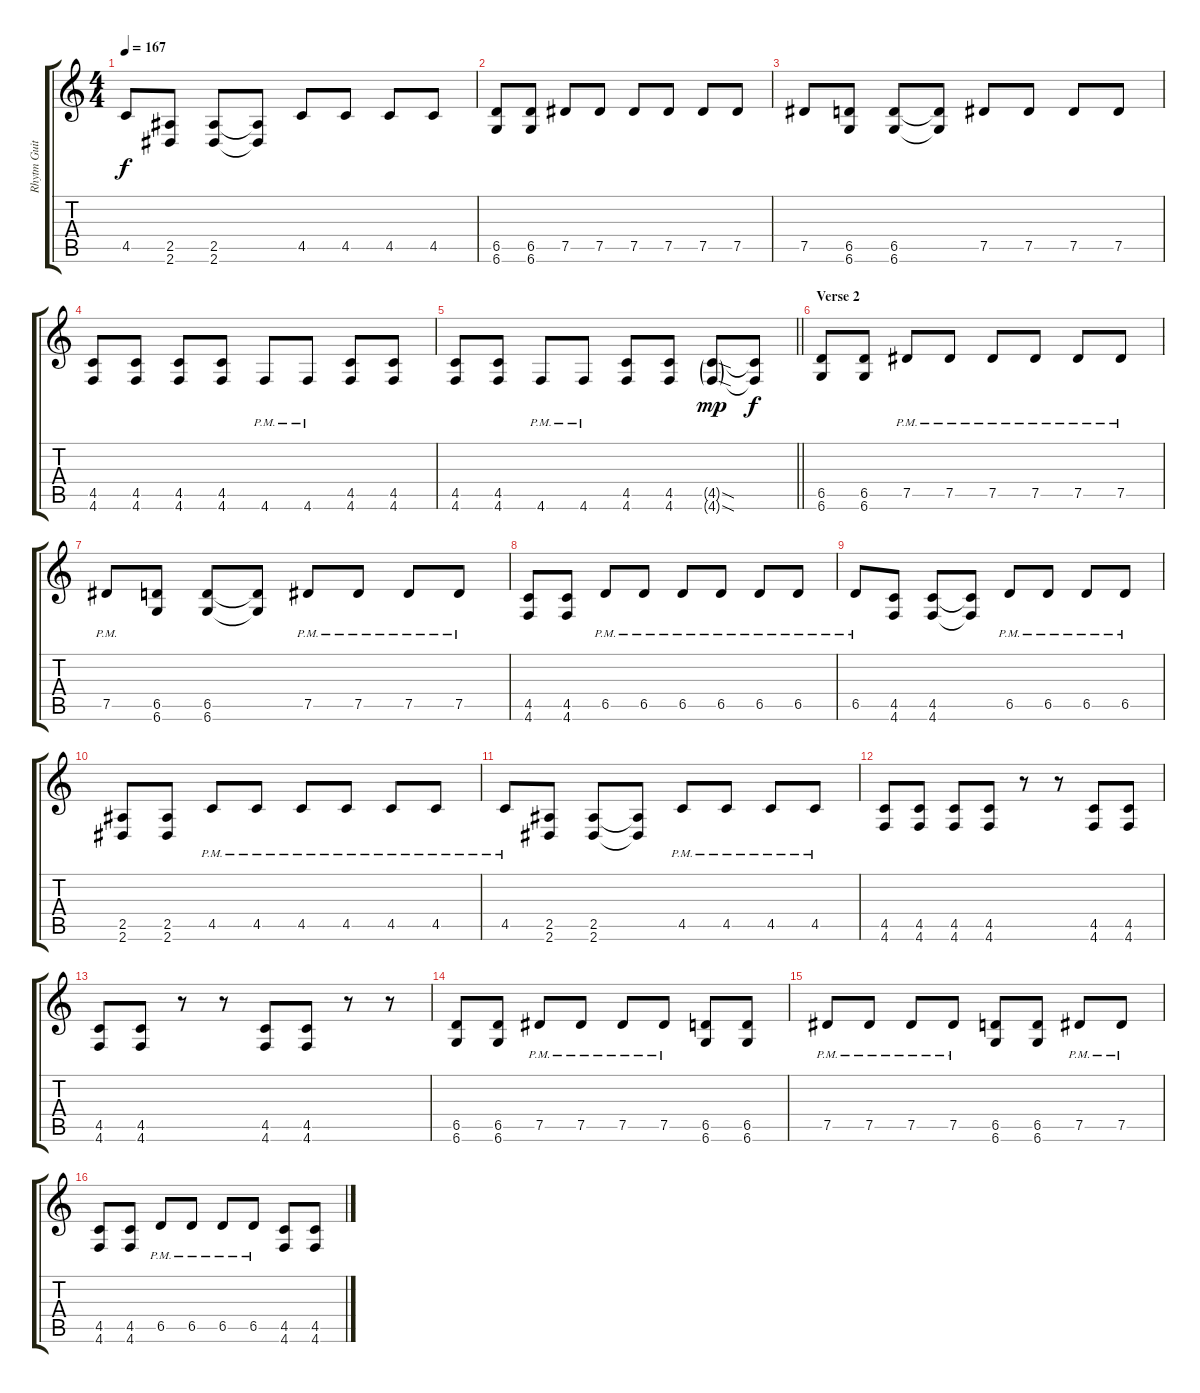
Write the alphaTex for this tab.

\track ("Rhytm Guitar [L]" "Rhytm Guit") {instrument distortionguitar}
\staff {score tabs}
\tuning (Eb4 Bb3 Gb3 Db3 Ab2 Db2) {hide}
\ts (4 4)
\tempo 167
\clef g2
\ks c
4.5.8{dy f} (2.5 2.6).8 (2.5 2.6).8 (2.5{t} 2.6{t}).8 4.5.8 4.5.8 4.5.8 4.5.8 |
(6.5 6.6).8 (6.5 6.6).8 7.5.8 7.5.8 7.5.8 7.5.8 7.5.8 7.5.8 |
7.5.8 (6.5 6.6).8 (6.5 6.6).8 (6.5{t} 6.6{t}).8 7.5.8 7.5.8 7.5.8 7.5.8 |
(4.5 4.6).8 (4.5 4.6).8 (4.5 4.6).8 (4.5 4.6).8 4.6{pm}.8 4.6{pm}.8 (4.5 4.6).8 (4.5 4.6).8 |
\barLineRight lightlight
(4.5 4.6).8 (4.5 4.6).8 4.6{pm}.8 4.6{pm}.8 (4.5 4.6).8 (4.5 4.6).8 (4.5{sod g} 4.6{sod g}).8{dy mp} (4.5{t} 4.6{t}).8{dy f} |
\section ("" "Verse 2")
(6.5 6.6).8 (6.5 6.6).8 7.5{pm}.8 7.5{pm}.8 7.5{pm}.8 7.5{pm}.8 7.5{pm}.8 7.5{pm}.8 |
7.5{pm}.8 (6.5 6.6).8 (6.5 6.6).8 (6.5{t} 6.6{t}).8 7.5{pm}.8 7.5{pm}.8 7.5{pm}.8 7.5{pm}.8 |
(4.5 4.6).8 (4.5 4.6).8 6.5{pm}.8 6.5{pm}.8 6.5{pm}.8 6.5{pm}.8 6.5{pm}.8 6.5{pm}.8 |
6.5{pm}.8 (4.5 4.6).8 (4.5 4.6).8 (4.5{t} 4.6{t}).8 6.5{pm}.8 6.5{pm}.8 6.5{pm}.8 6.5{pm}.8 |
(2.5 2.6).8 (2.5 2.6).8 4.5{pm}.8 4.5{pm}.8 4.5{pm}.8 4.5{pm}.8 4.5{pm}.8 4.5{pm}.8 |
4.5{pm}.8 (2.5 2.6).8 (2.5 2.6).8 (2.5{t} 2.6{t}).8 4.5{pm}.8 4.5{pm}.8 4.5{pm}.8 4.5{pm}.8 |
(4.5 4.6).8 (4.5 4.6).8 (4.5 4.6).8 (4.5 4.6).8 r.8 r.8 (4.5 4.6).8 (4.5 4.6).8 |
(4.5 4.6).8 (4.5 4.6).8 r.8 r.8 (4.5 4.6).8 (4.5 4.6).8 r.8 r.8 |
(6.5 6.6).8 (6.5 6.6).8 7.5{pm}.8 7.5{pm}.8 7.5{pm}.8 7.5{pm}.8 (6.5 6.6).8 (6.5 6.6).8 |
7.5{pm}.8 7.5{pm}.8 7.5{pm}.8 7.5{pm}.8 (6.5 6.6).8 (6.5 6.6).8 7.5{pm}.8 7.5{pm}.8 |
(4.5 4.6).8 (4.5 4.6).8 6.5{pm}.8 6.5{pm}.8 6.5{pm}.8 6.5{pm}.8 (4.5 4.6).8 (4.5 4.6).8
